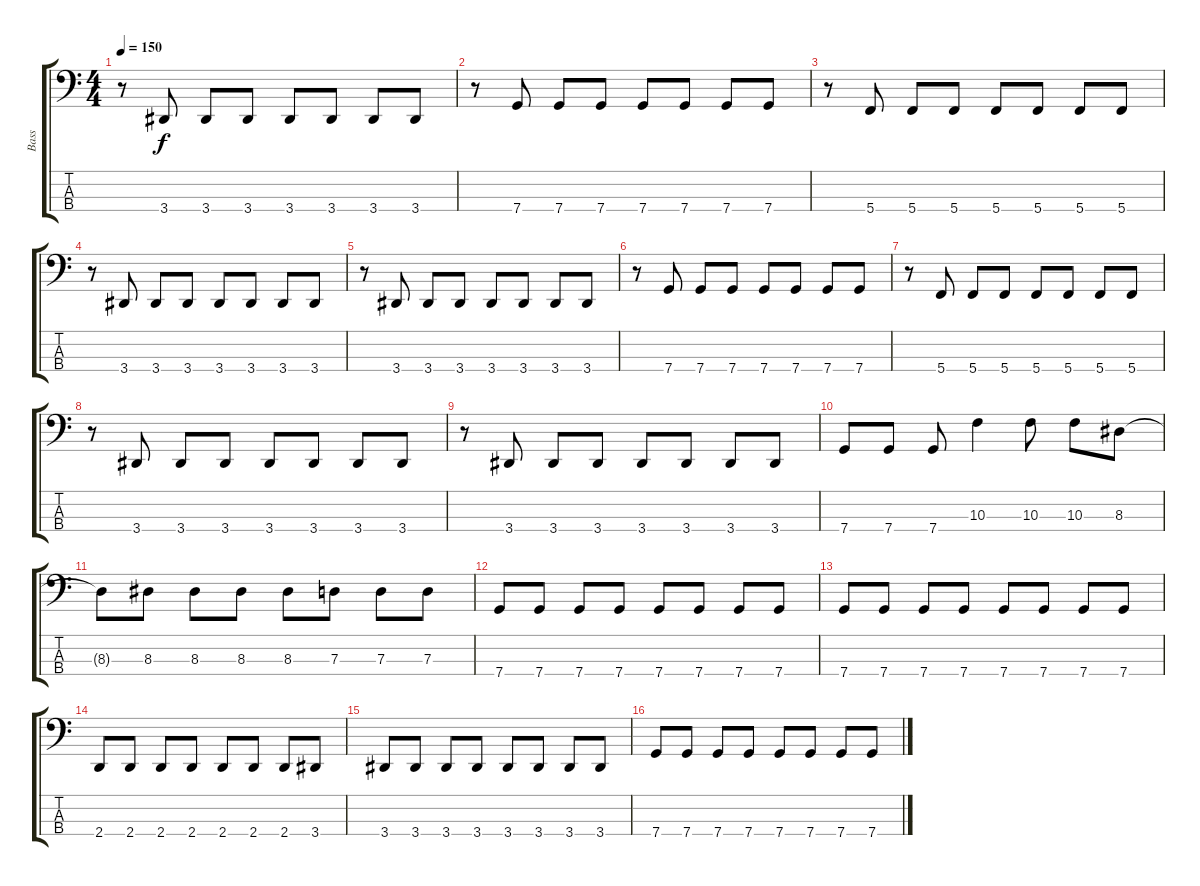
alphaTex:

\track ("Bass" "Bass") {instrument electricbasspick}
\staff {score tabs}
\tuning (F2 C2 G1 C1) {hide}
\ts (4 4)
\tempo 150
\clef f4
\ks c
r.8{dy f} 3.4.8 3.4.8 3.4.8 3.4.8 3.4.8 3.4.8 3.4.8 |
r.8 7.4.8 7.4.8 7.4.8 7.4.8 7.4.8 7.4.8 7.4.8 |
r.8 5.4.8 5.4.8 5.4.8 5.4.8 5.4.8 5.4.8 5.4.8 |
r.8 3.4.8 3.4.8 3.4.8 3.4.8 3.4.8 3.4.8 3.4.8 |
r.8 3.4.8 3.4.8 3.4.8 3.4.8 3.4.8 3.4.8 3.4.8 |
r.8 7.4.8 7.4.8 7.4.8 7.4.8 7.4.8 7.4.8 7.4.8 |
r.8 5.4.8 5.4.8 5.4.8 5.4.8 5.4.8 5.4.8 5.4.8 |
r.8 3.4.8 3.4.8 3.4.8 3.4.8 3.4.8 3.4.8 3.4.8 |
r.8 3.4.8 3.4.8 3.4.8 3.4.8 3.4.8 3.4.8 3.4.8 |
7.4.8 7.4.8 7.4.8 10.3.4 10.3.8 10.3.8 8.3.8 |
8.3{t}.8 8.3.8 8.3.8 8.3.8 8.3.8 7.3.8 7.3.8 7.3.8 |
7.4.8 7.4.8 7.4.8 7.4.8 7.4.8 7.4.8 7.4.8 7.4.8 |
7.4.8 7.4.8 7.4.8 7.4.8 7.4.8 7.4.8 7.4.8 7.4.8 |
2.4.8 2.4.8 2.4.8 2.4.8 2.4.8 2.4.8 2.4.8 3.4.8 |
3.4.8 3.4.8 3.4.8 3.4.8 3.4.8 3.4.8 3.4.8 3.4.8 |
7.4.8 7.4.8 7.4.8 7.4.8 7.4.8 7.4.8 7.4.8 7.4.8
